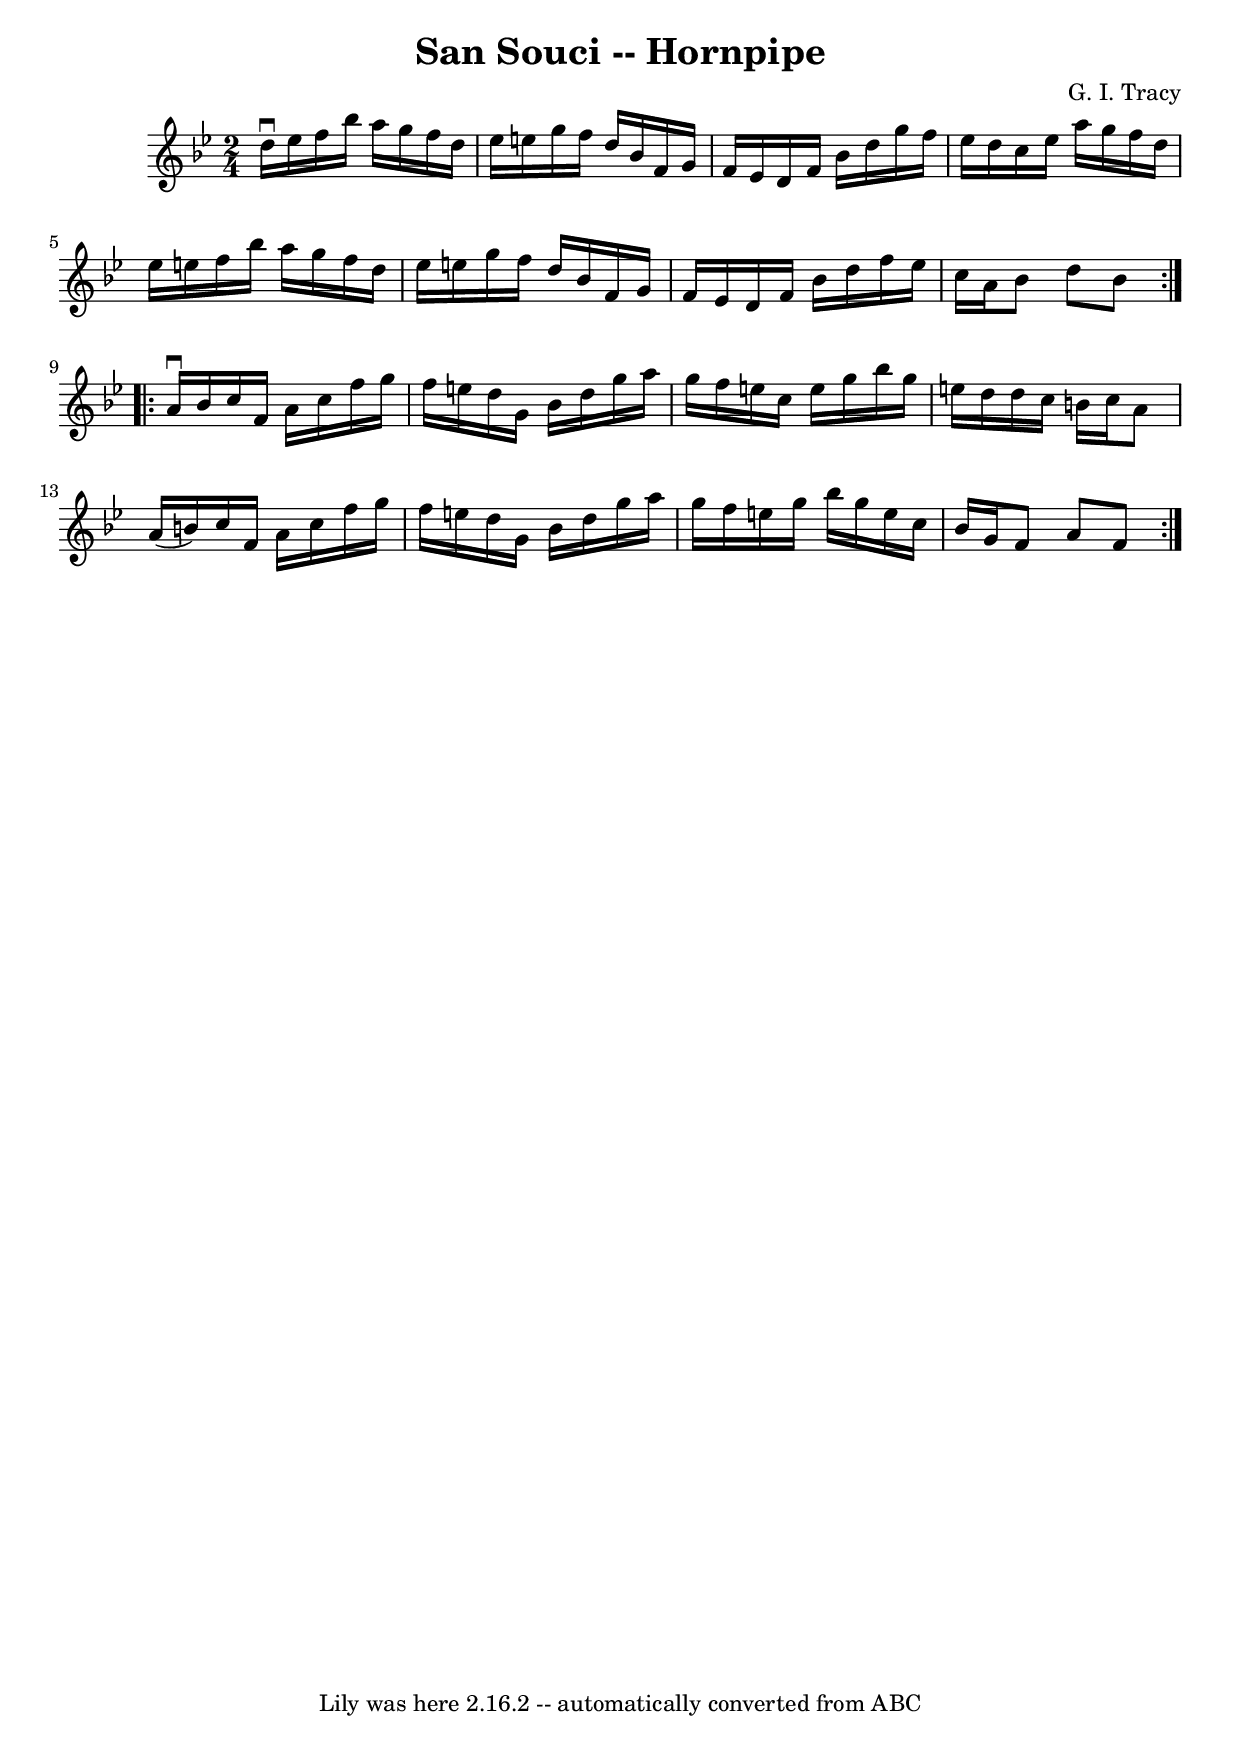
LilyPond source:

\version "2.16.2"
\include "Mammoth.ily"
\header {
  %% book = "Cole's 1000 Fiddle Tunes"
  composer = "G. I. Tracy"
  crossRefNumber = "1"
  footnotes = ""
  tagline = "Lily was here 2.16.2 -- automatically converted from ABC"
  title = "San Souci -- Hornpipe"

}
voicedefault =  {



  \repeat volta 2 {

    \time 2/4 
    \key bes \major d''16^\downbow ees''16  |
    f''16    
    bes''16 a''16 g''16 f''16 d''16 ees''16 e''16  |
    
    g''16 f''16 d''16 bes'16 f'16 g'16 f'16 ees'16  |
    
    d'16 f'16 bes'16 d''16 g''16 f''16 ees''16 d''16  |
    
    c''16 ees''16 a''16 g''16 f''16 d''16 ees''16 e''16  
    |
    f''16 bes''16 a''16 g''16 f''16 d''16 ees''16    
    e''16  |
    g''16 f''16 d''16 bes'16 f'16 g'16 f'16    
    ees'16  |
    d'16 f'16 bes'16 d''16 f''16 ees''16 c''16 
    a'16  |
    bes'8 d''8 bes'8  
  }     
  \repeat volta 2 {
    a'16 ^\downbow bes'16  |
    c''16 f'16 a'16 c''16 f''16 g''16 
    f''16 e''16  |
    d''16 g'16 bes'16 d''16 g''16    
    a''16 g''16 f''16  |
    e''16 c''16 e''16 g''16 bes''16 
    g''16 e''!16 d''16  |
    d''16 c''16 b'16 c''16 a'8  
    a'16 (b'16) |
    c''16 f'16 a'16 c''16 f''16    
    g''16 f''16 e''16  |
    d''16 g'16 bes'16 d''16 g''16   
    a''16 g''16 f''16  |
    e''16 g''16 bes''16 g''16    
    e''16 c''16 bes'16 g'16  |
    f'8 a'8 f'8  
  }   

}

\score{
  <<

    \context Staff="default"
    {
      \voicedefault 
      
    }

  >>
  \layout {
    
  }
  \midi {
  }

}
